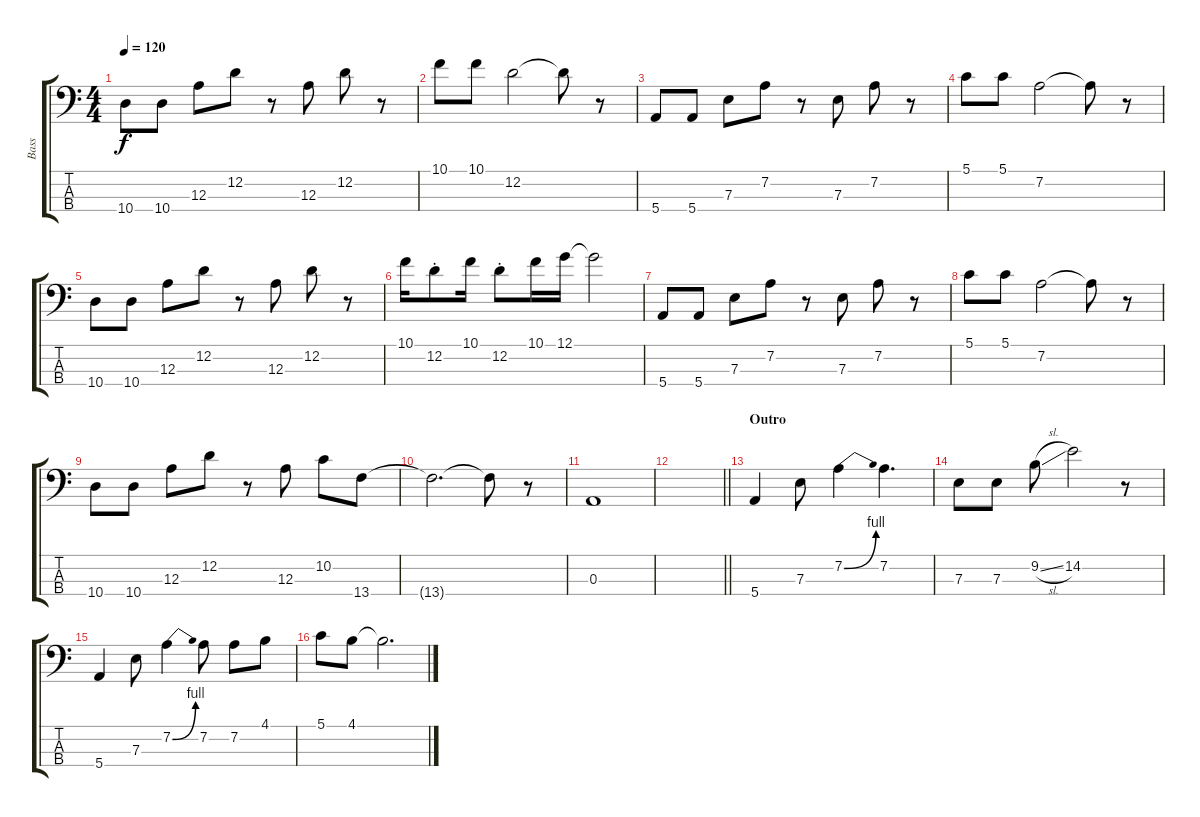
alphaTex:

\track ("Bass" "Bass") {instrument fretlessbass}
\staff {score tabs}
\tuning (G2 D2 A1 E1) {hide}
\ts (4 4)
\tempo 120
\clef f4
\ks c
10.4.8{dy f} 10.4.8 12.3.8 12.2.8 r.8 12.3.8 12.2.8 r.8 |
10.1.8 10.1.8 12.2.2 12.2{t}.8 r.8 |
5.4.8 5.4.8 7.3.8 7.2.8 r.8 7.3.8 7.2.8 r.8 |
5.1.8 5.1.8 7.2.2 7.2{t}.8 r.8 |
10.4.8 10.4.8 12.3.8 12.2.8 r.8 12.3.8 12.2.8 r.8 |
10.1.16 12.2{st}.8 10.1.16 12.2{st}.8 10.1.16 12.1.16 12.1{t}.2 |
5.4.8 5.4.8 7.3.8 7.2.8 r.8 7.3.8 7.2.8 r.8 |
5.1.8 5.1.8 7.2.2 7.2{t}.8 r.8 |
10.4.8 10.4.8 12.3.8 12.2.8 r.8 12.3.8 10.2.8 13.4.8 |
13.4{t}.2{d} 13.4{t}.8 r.8 |
0.3.1 |
\barLineRight lightlight
|
\section ("" "Outro")
5.4.4 7.3.8 7.2{be (bend 0 0 60 4)}.4 7.2.4{d} |
7.3.8 7.3.8 9.2{sl}.8 14.2.2 r.8 |
5.4.4 7.3.8 7.2{be (bend 0 0 60 4)}.4 7.2.8 7.2.8 4.1.8 |
5.1.8 4.1.8 4.1{t}.2{d}
